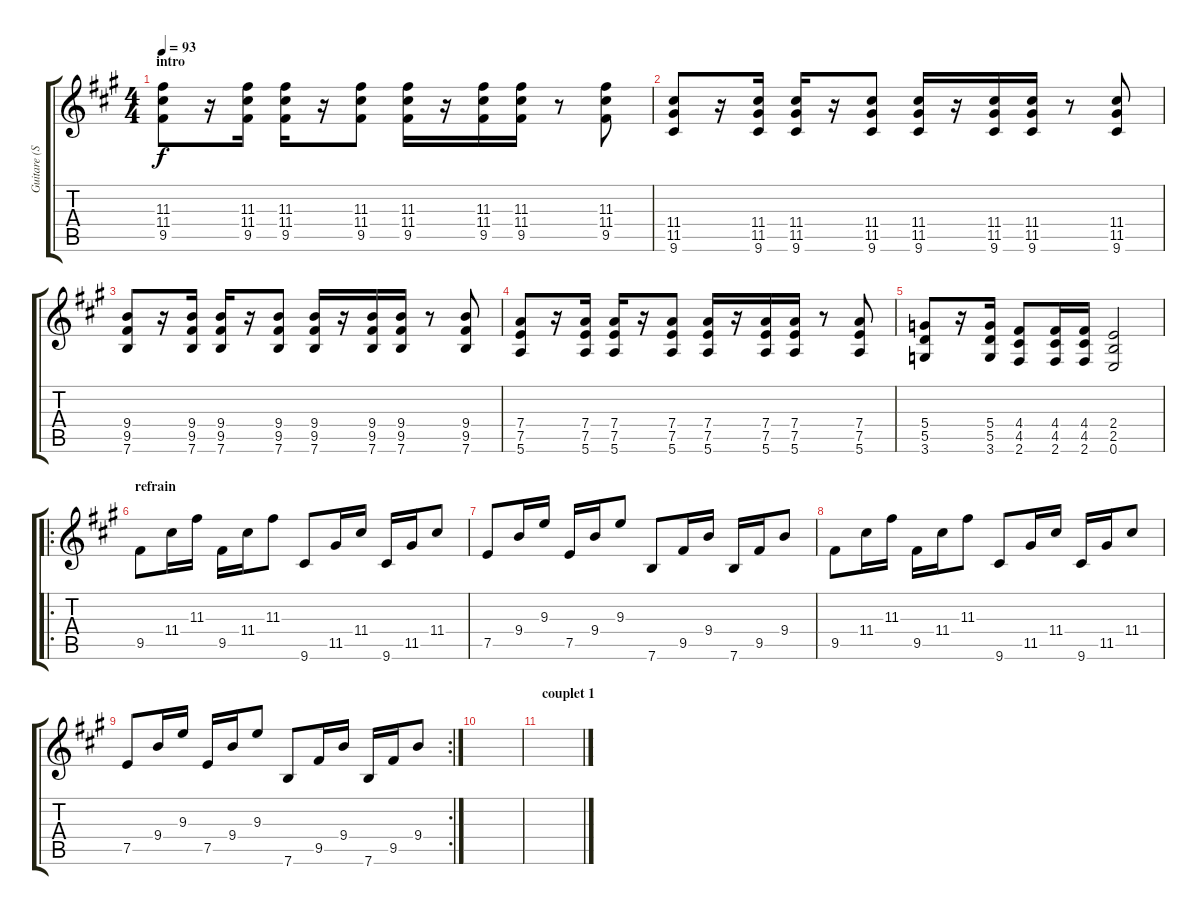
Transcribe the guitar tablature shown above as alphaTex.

\track ("Guitare (Syl20)" "Guitare (S") {instrument distortionguitar}
\staff {score tabs}
\tuning (E4 B3 G3 D3 A2 E2) {hide}
\ts (4 4)
\section ("" "intro")
\tempo 93
\clef g2
\ks a
(11.3 11.4 9.5).8{dy f instrument distortionguitar} r.16 (11.3 11.4 9.5).16 (11.3 11.4 9.5).16 r.16 (11.3 11.4 9.5).8 (11.3 11.4 9.5).16 r.16 (11.3 11.4 9.5).16 (11.3 11.4 9.5).16 r.8 (11.3 11.4 9.5).8 |
(11.4 11.5 9.6).8 r.16 (11.4 11.5 9.6).16 (11.4 11.5 9.6).16 r.16 (11.4 11.5 9.6).8 (11.4 11.5 9.6).16 r.16 (11.4 11.5 9.6).16 (11.4 11.5 9.6).16 r.8 (11.4 11.5 9.6).8 |
(9.4 9.5 7.6).8 r.16 (9.4 9.5 7.6).16 (9.4 9.5 7.6).16 r.16 (9.4 9.5 7.6).8 (9.4 9.5 7.6).16 r.16 (9.4 9.5 7.6).16 (9.4 9.5 7.6).16 r.8 (9.4 9.5 7.6).8 |
(7.4 7.5 5.6).8 r.16 (7.4 7.5 5.6).16 (7.4 7.5 5.6).16 r.16 (7.4 7.5 5.6).8 (7.4 7.5 5.6).16 r.16 (7.4 7.5 5.6).16 (7.4 7.5 5.6).16 r.8 (7.4 7.5 5.6).8 |
(5.4 5.5 3.6).8 r.16 (5.4 5.5 3.6).16 (4.4 4.5 2.6).8 (4.4 4.5 2.6).16 (4.4 4.5 2.6).16 (2.4 2.5 0.6).2 |
\ro
\section ("" "refrain")
9.5.8 11.4.16 11.3.16 9.5.16 11.4.16 11.3.8 9.6.8 11.5.16 11.4.16 9.6.16 11.5.16 11.4.8 |
7.5.8 9.4.16 9.3.16 7.5.16 9.4.16 9.3.8 7.6.8 9.5.16 9.4.16 7.6.16 9.5.16 9.4.8 |
9.5.8 11.4.16 11.3.16 9.5.16 11.4.16 11.3.8 9.6.8 11.5.16 11.4.16 9.6.16 11.5.16 11.4.8 |
\rc 2
7.5.8 9.4.16 9.3.16 7.5.16 9.4.16 9.3.8 7.6.8 9.5.16 9.4.16 7.6.16 9.5.16 9.4.8 |
|
\section ("" "couplet 1")
